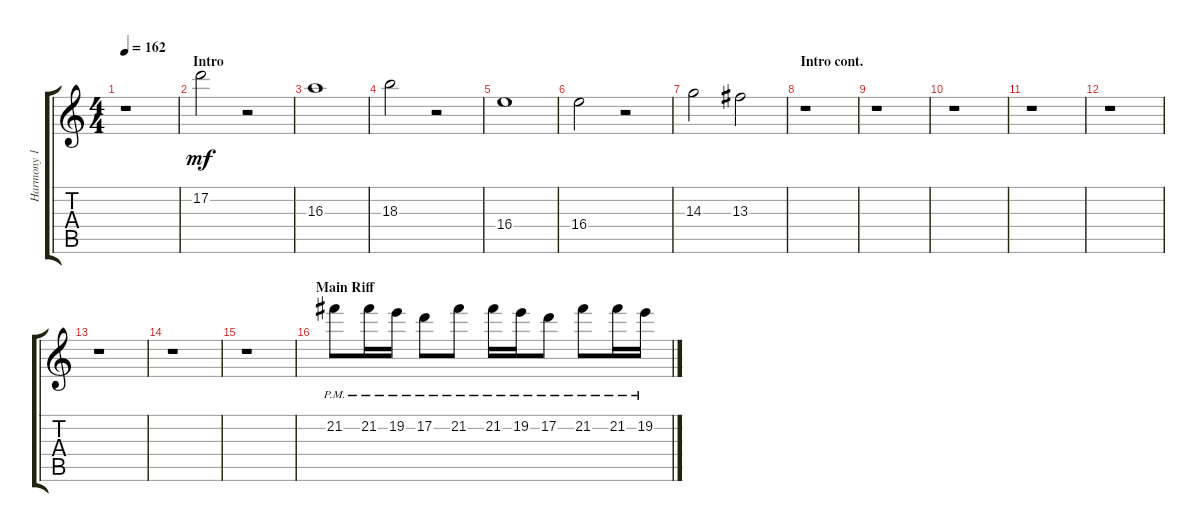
\track ("Harmony 1" "Harmony 1") {instrument overdrivenguitar}
\staff {score tabs}
\tuning (D4 A3 F3 C3 G2 C2) {hide}
\ts (4 4)
\tempo 162
\clef g2
\ks aminor
r.1{dy mf instrument overdrivenguitar} |
\section ("" "Intro")
17.2.2 r.2 |
16.3.1 |
18.3.2 r.2 |
16.4.1 |
16.4.2 r.2 |
14.3.2 13.3.2 |
\section ("" "Intro cont.")
r.1 |
r.1 |
r.1 |
r.1 |
r.1 |
r.1 |
r.1 |
r.1 |
\section ("" "Main Riff")
21.2{pm}.8 21.2{pm}.16 19.2{pm}.16 17.2{pm}.8 21.2{pm}.8 21.2{pm}.16 19.2{pm}.16 17.2{pm}.8 21.2{pm}.8 21.2{pm}.16 19.2{pm}.16
